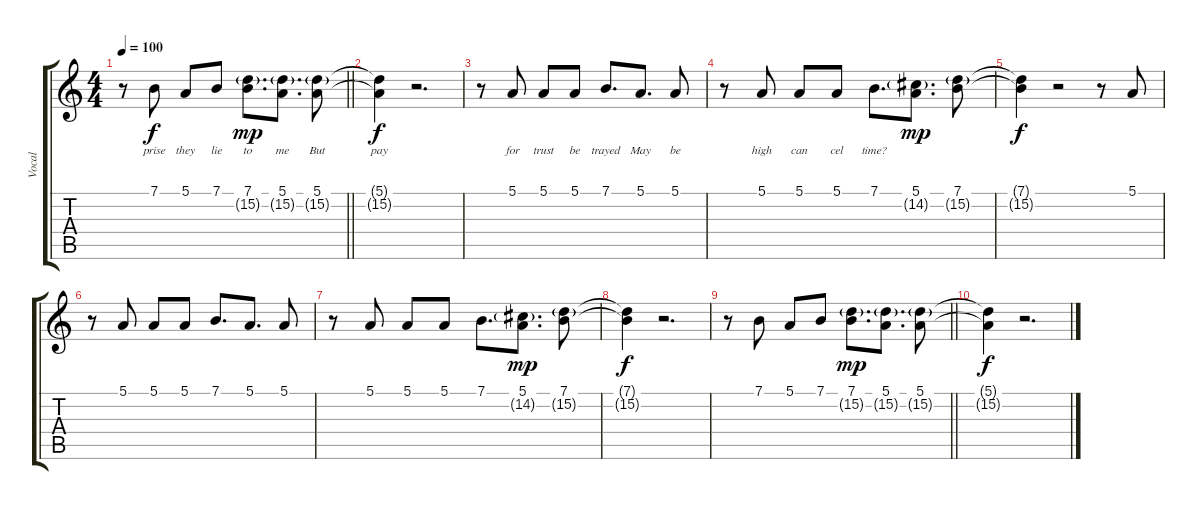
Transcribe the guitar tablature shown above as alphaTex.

\track ("Vocal" "Vocal") {instrument acousticgrandpiano}
\staff {score tabs}
\tuning (E4 B3 G3 D3 A2 E2) {hide}
\ts (4 4)
\tempo 100
\clef g2
\barLineRight lightlight
\ks c
r.8{dy f} 7.1.8{lyrics (0 "prise") lyrics (1 "") lyrics (2 "") lyrics (3 "") lyrics (4 "")} 5.1.8{lyrics (0 "they") lyrics (1 "") lyrics (2 "") lyrics (3 "") lyrics (4 "")} 7.1.8{lyrics (0 "lie") lyrics (1 "") lyrics (2 "") lyrics (3 "") lyrics (4 "")} (7.1 15.2{g}).8{d lyrics (0 "to") lyrics (1 "") lyrics (2 "") lyrics (3 "") lyrics (4 "") dy mp} (5.1 15.2{g}).8{d lyrics (0 "me") lyrics (1 "") lyrics (2 "") lyrics (3 "") lyrics (4 "")} (5.1 15.2{g}).8{lyrics (0 "But") lyrics (1 "") lyrics (2 "") lyrics (3 "") lyrics (4 "")} |
(5.1{t} 15.2{t}).4{lyrics (0 "pay") lyrics (1 "") lyrics (2 "") lyrics (3 "") lyrics (4 "") dy f} r.2{d} |
r.8 5.1.8{lyrics (0 "for") lyrics (1 "") lyrics (2 "") lyrics (3 "") lyrics (4 "")} 5.1.8{lyrics (0 "trust") lyrics (1 "") lyrics (2 "") lyrics (3 "") lyrics (4 "")} 5.1.8{lyrics (0 "be") lyrics (1 "") lyrics (2 "") lyrics (3 "") lyrics (4 "")} 7.1.8{d lyrics (0 "trayed") lyrics (1 "") lyrics (2 "") lyrics (3 "") lyrics (4 "")} 5.1.8{d lyrics (0 "May") lyrics (1 "") lyrics (2 "") lyrics (3 "") lyrics (4 "")} 5.1.8{lyrics (0 "be") lyrics (1 "") lyrics (2 "") lyrics (3 "") lyrics (4 "")} |
r.8 5.1.8{lyrics (0 "high") lyrics (1 "") lyrics (2 "") lyrics (3 "") lyrics (4 "")} 5.1.8{lyrics (0 "can") lyrics (1 "") lyrics (2 "") lyrics (3 "") lyrics (4 "")} 5.1.8{lyrics (0 "cel") lyrics (1 "") lyrics (2 "") lyrics (3 "") lyrics (4 "")} 7.1.8{d lyrics (0 "time?") lyrics (1 "") lyrics (2 "") lyrics (3 "") lyrics (4 "")} (5.1 14.2{g}).8{d dy mp} (7.1 15.2{g}).8 |
(7.1{t} 15.2{t}).4{dy f} r.2 r.8 5.1.8 |
r.8 5.1.8 5.1.8 5.1.8 7.1.8{d} 5.1.8{d} 5.1.8 |
r.8 5.1.8 5.1.8 5.1.8 7.1.8{d} (5.1 14.2{g}).8{d dy mp} (7.1 15.2{g}).8 |
(7.1{t} 15.2{t}).4{dy f} r.2{d} |
\barLineRight lightlight
r.8 7.1.8 5.1.8 7.1.8 (7.1 15.2{g}).8{d dy mp} (5.1 15.2{g}).8{d} (5.1 15.2{g}).8 |
(5.1{t} 15.2{t}).4{dy f} r.2{d}
